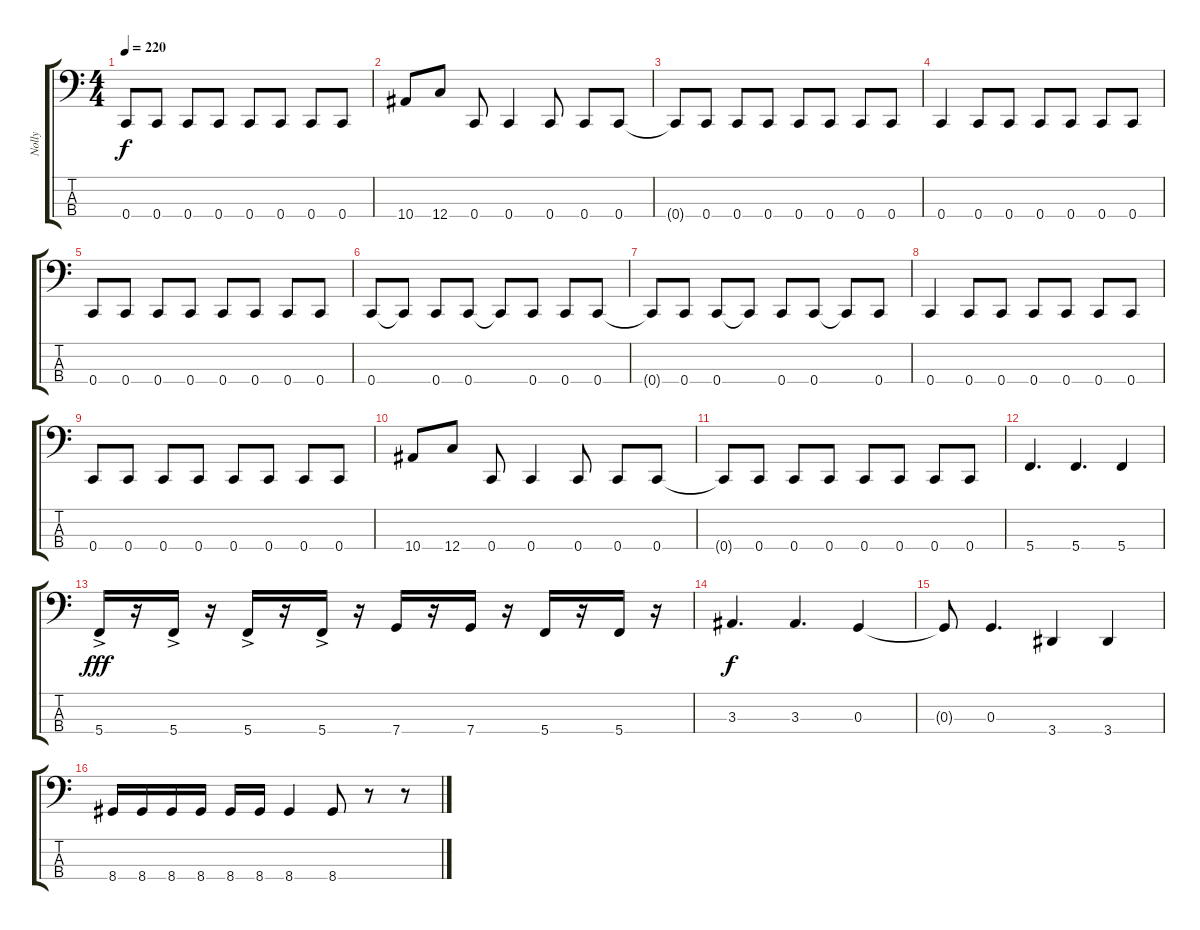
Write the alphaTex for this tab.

\track ("Nolly" "Nolly") {instrument electricbassfinger}
\staff {score tabs}
\tuning (F2 C2 G1 C1) {hide}
\ts (4 4)
\tempo 220
\clef f4
\ks c
0.4.8{dy f} 0.4.8 0.4.8 0.4.8 0.4.8 0.4.8 0.4.8 0.4.8 |
10.4.8 12.4.8 0.4.8 0.4.4 0.4.8 0.4.8 0.4.8 |
0.4{t}.8 0.4.8 0.4.8 0.4.8 0.4.8 0.4.8 0.4.8 0.4.8 |
0.4.4 0.4.8 0.4.8 0.4.8 0.4.8 0.4.8 0.4.8 |
0.4.8 0.4.8 0.4.8 0.4.8 0.4.8 0.4.8 0.4.8 0.4.8 |
0.4.8 0.4{t}.8 0.4.8 0.4.8 0.4{t}.8 0.4.8 0.4.8 0.4.8 |
0.4{t}.8 0.4.8 0.4.8 0.4{t}.8 0.4.8 0.4.8 0.4{t}.8 0.4.8 |
0.4.4 0.4.8 0.4.8 0.4.8 0.4.8 0.4.8 0.4.8 |
0.4.8 0.4.8 0.4.8 0.4.8 0.4.8 0.4.8 0.4.8 0.4.8 |
10.4.8 12.4.8 0.4.8 0.4.4 0.4.8 0.4.8 0.4.8 |
0.4{t}.8 0.4.8 0.4.8 0.4.8 0.4.8 0.4.8 0.4.8 0.4.8 |
5.4.4{d} 5.4.4{d} 5.4.4 |
5.4{ac}.16{dy fff} r.16 5.4{ac}.16 r.16 5.4{ac}.16 r.16 5.4{ac}.16 r.16 7.4.16 r.16 7.4.16 r.16 5.4.16 r.16 5.4.16 r.16 |
3.3.4{d dy f} 3.3.4{d} 0.3.4 |
0.3{t}.8 0.3.4{d} 3.4.4 3.4.4 |
8.4.16 8.4.16 8.4.16 8.4.16 8.4.16 8.4.16 8.4.4 8.4.8 r.8 r.8
